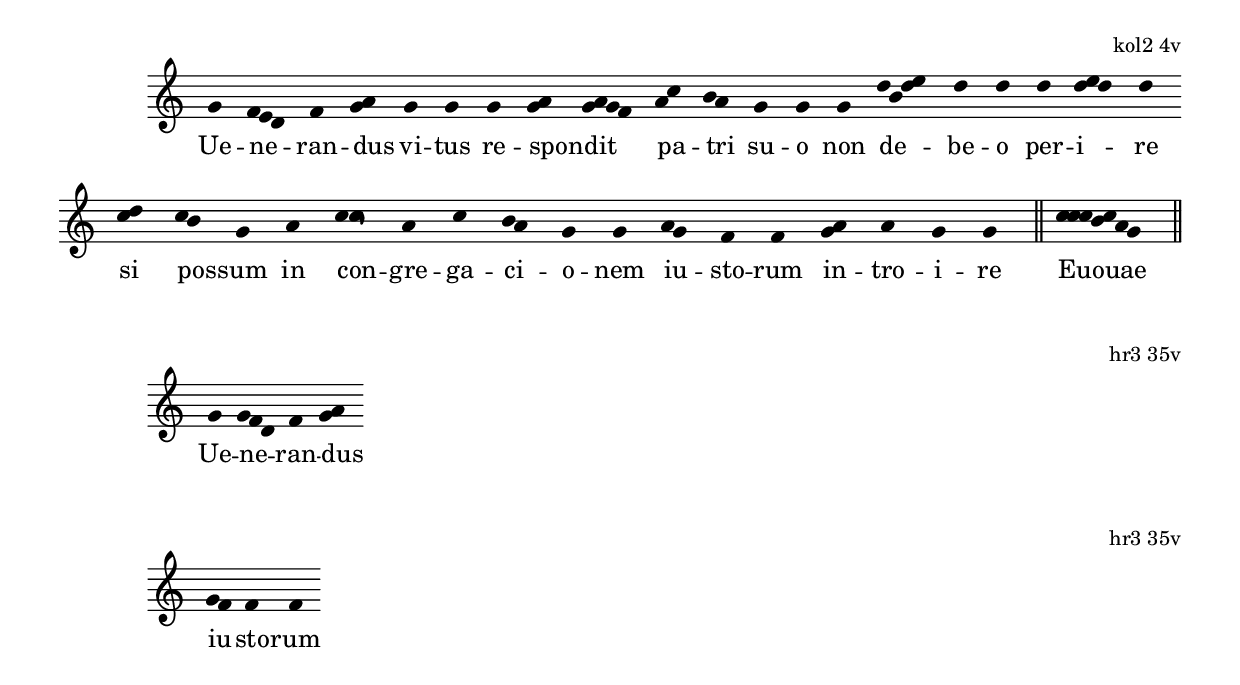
\version "2.19.32"

\include "../lib/synopsis.ily"

\score {
  \transpose c c' {
    \plainchant
    g \melisma { f e d } f \melisma { g a } \bar "" g g \bar ""
    g \melisma { g a } \bar "" \melisma { g a g f } \bar "" \melisma { a c' } \melisma { b a } \bar "" g g \bar ""
    g \bar "" \melisma { d' b d' e' } d' d' \bar "" d' \melisma { d' e' d' } d' \bar ""
    \melisma { c' d' } \bar "" \melisma { c' b } g \bar ""
    a \bar "" \melisma { c' \strophicus c' } a c' \melisma { b a } g g \bar "" \melisma { a g } f f \bar "" \melisma { g a } a g g \bar "||"

    \melisma { c' c' c' b c' a g } \bar "||"
  }
  \addlyrics {
    Ue -- ne -- ran -- dus vi -- tus
    re -- spon -- dit pa -- tri su -- o
    non de -- be -- o per -- i -- re
    si pos -- sum
    in con -- gre -- ga -- ci -- o -- nem iu -- sto -- rum in -- tro -- i -- re

    Euouae
  }
  \header {
    fontes = "kol2 4v"
  }
}

\score {
  \transpose c c' {
    \plainchant
    g \melisma { g f d } f \melisma { g a }
  }
  \addlyrics {
    Ue -- ne -- ran -- dus
  }
  \header {
    fontes = "hr3 35v"
  }
}

\score {
  \transpose c c' {
    \plainchant
    \melisma { g f } f f
  }
  \addlyrics {
    iu -- sto -- rum
  }
  \header {
    fontes = "hr3 35v"
  }
}
